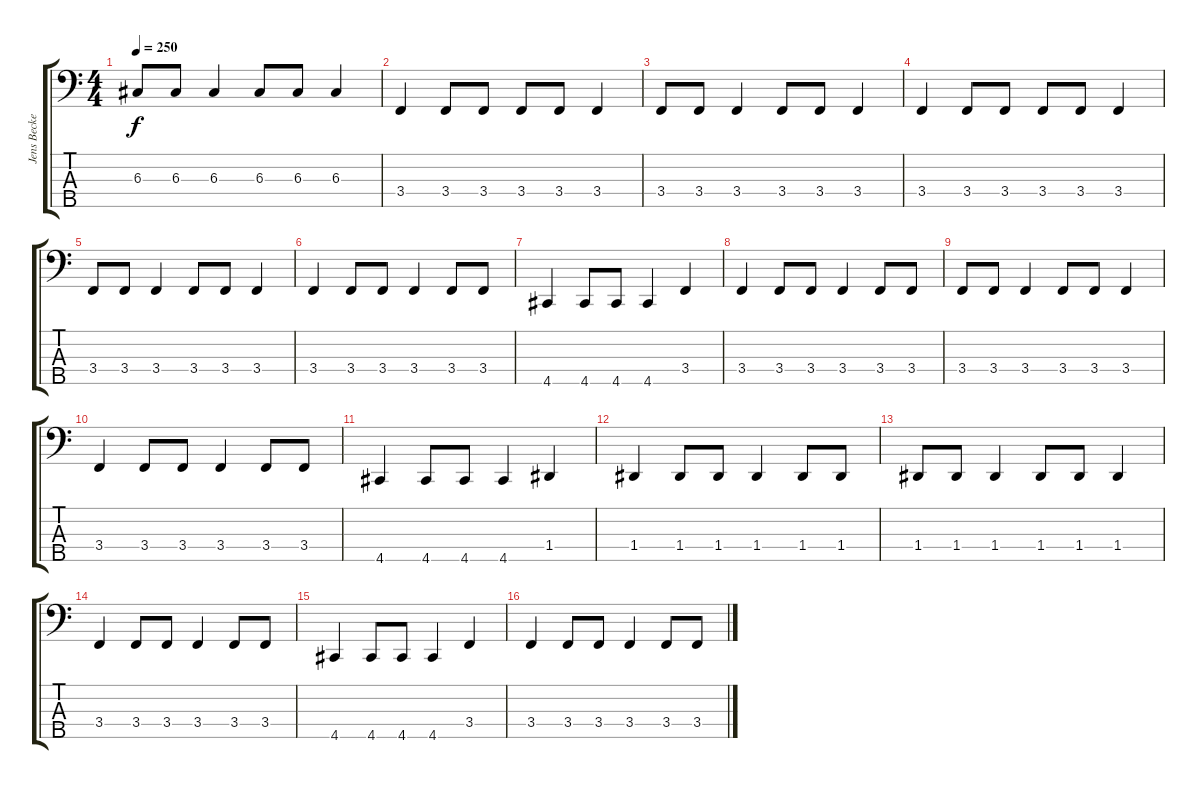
\track ("Jens Becker (Bajo)" "Jens Becke") {instrument electricbasspick}
\staff {score tabs}
\tuning (F2 C2 G1 D1 A0) {hide}
\ts (4 4)
\tempo 250
\clef f4
\ks c
6.3.8{dy f} 6.3.8 6.3.4 6.3.8 6.3.8 6.3.4 |
3.4.4 3.4.8 3.4.8 3.4.8 3.4.8 3.4.4 |
3.4.8 3.4.8 3.4.4 3.4.8 3.4.8 3.4.4 |
3.4.4 3.4.8 3.4.8 3.4.8 3.4.8 3.4.4 |
3.4.8 3.4.8 3.4.4 3.4.8 3.4.8 3.4.4 |
3.4.4 3.4.8 3.4.8 3.4.4 3.4.8 3.4.8 |
4.5.4 4.5.8 4.5.8 4.5.4 3.4.4 |
3.4.4 3.4.8 3.4.8 3.4.4 3.4.8 3.4.8 |
3.4.8 3.4.8 3.4.4 3.4.8 3.4.8 3.4.4 |
3.4.4 3.4.8 3.4.8 3.4.4 3.4.8 3.4.8 |
4.5.4 4.5.8 4.5.8 4.5.4 1.4.4 |
1.4.4 1.4.8 1.4.8 1.4.4 1.4.8 1.4.8 |
1.4.8 1.4.8 1.4.4 1.4.8 1.4.8 1.4.4 |
3.4.4 3.4.8 3.4.8 3.4.4 3.4.8 3.4.8 |
4.5.4 4.5.8 4.5.8 4.5.4 3.4.4 |
3.4.4 3.4.8 3.4.8 3.4.4 3.4.8 3.4.8
